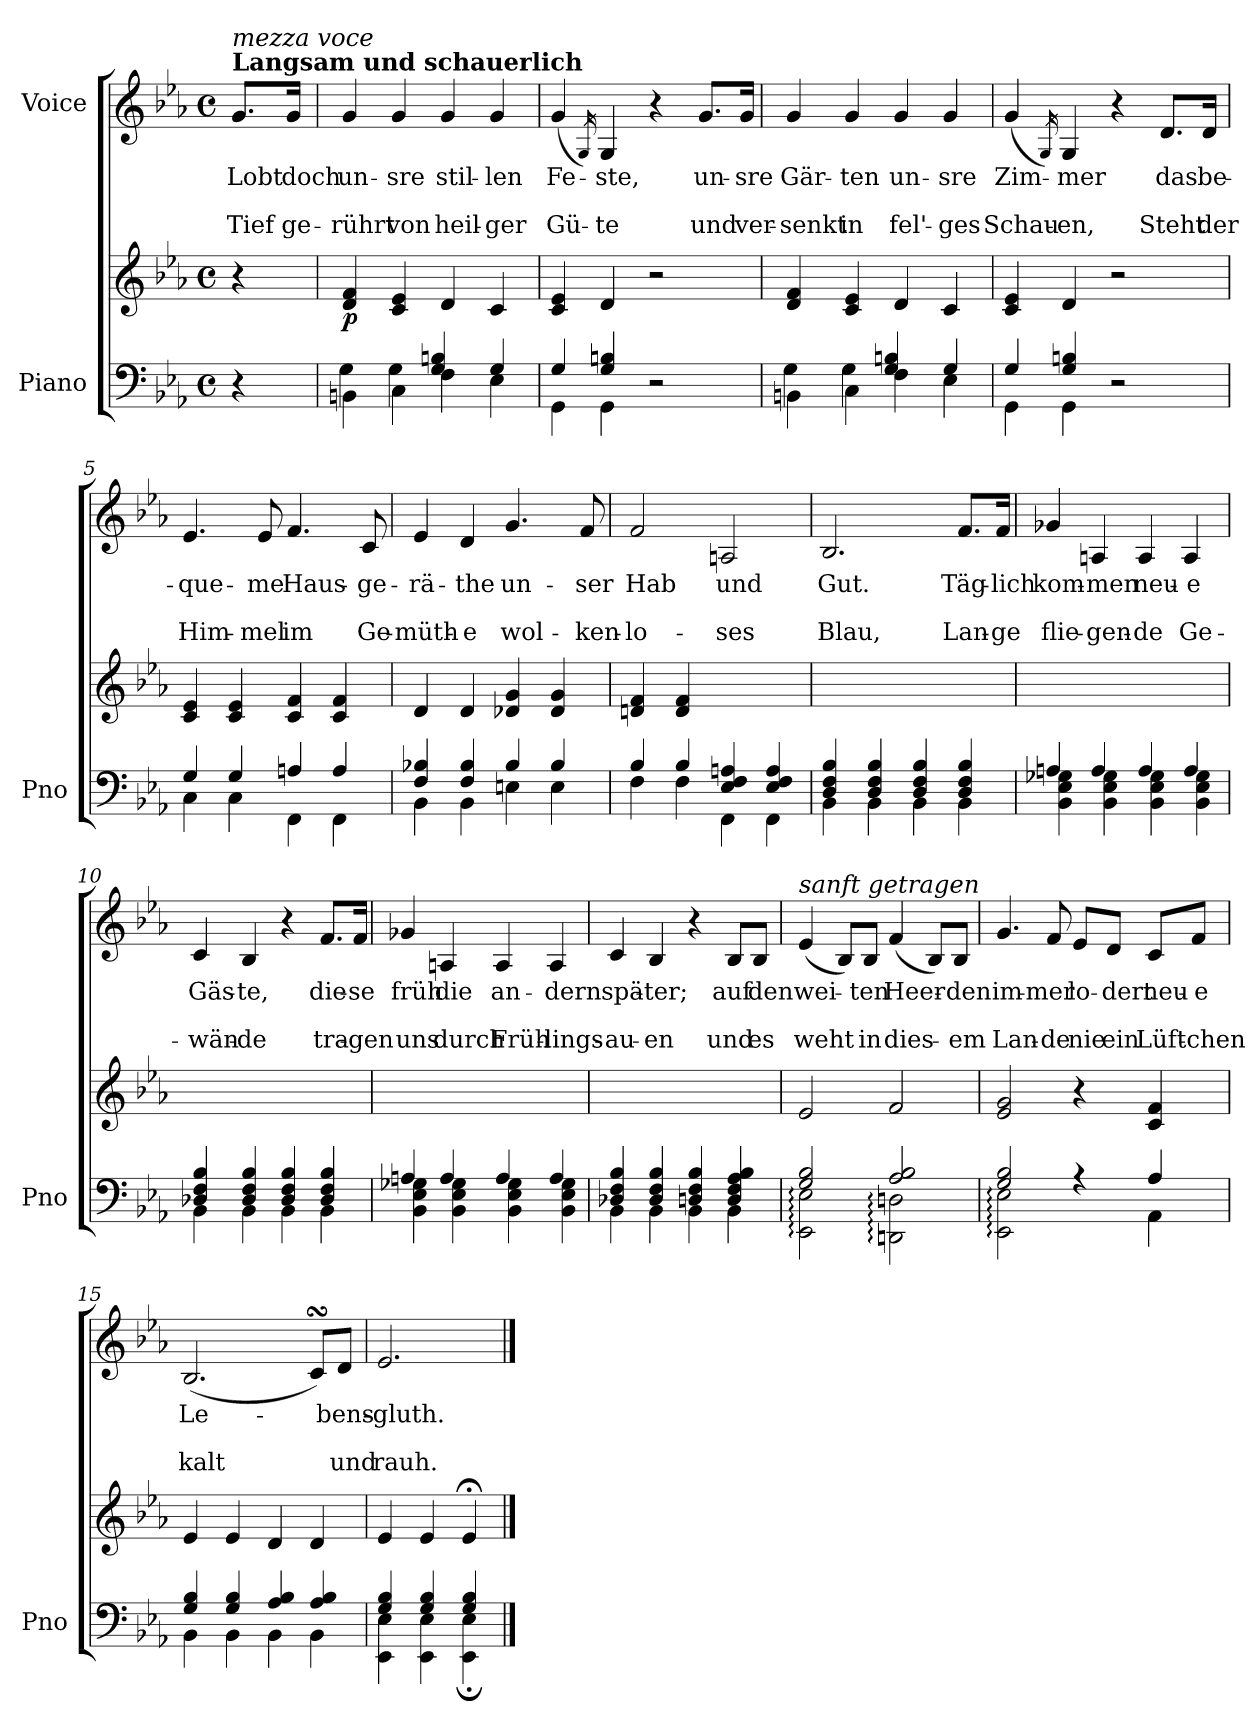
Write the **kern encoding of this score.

**kern	**kern	**dynam	**kern	**text	**text	**text
*part2	*part2	*part2	*part1	*part1	*part1	*part1
*staff3	*staff2	*staff2/3	*staff1	*staff1	*staff1	*staff1
*I"Piano	*	*	*I"Voice	*	*	*
*I'Pno	*	*	*	*	*	*
*clefF4	*clefG2	*	*clefG2	*	*	*
*k[b-e-a-]	*k[b-e-a-]	*	*k[b-e-a-]	*	*	*
*M4/4	*M4/4	*	*M4/4	*	*	*
*met(c)	*met(c)	*	*met(c)	*	*	*
=	=	=	=	=	=	=
!	!	!	!LO:TX:a:B:t=Langsam und schauerlich	!	!	!
!	!	!	!LO:TX:a:i:t=mezza voce	!	!	!
!	!	!	!	!LO:LY:b	!	!LO:LY:b
4r	4r	.	8.g/L	Lobt	.	Tief
!	!	!	!	!LO:LY:b	!	!LO:LY:b
.	.	.	16g/Jk	doch	.	ge-
=1	=1	=1	=1	=1	=1	=1
*^	*	*	*	*	*	*
!	!	!	!LO:DY:b	!	!LO:LY:b	!	!LO:LY:b
4BBn\	4G\	4d/ 4f/	p	4g/	un-	.	-rührt
!	!	!	!	!	!LO:LY:b	!	!LO:LY:b
4C\	4G\	4c/ 4e-/	.	4g/	-sre	.	von
!	!	!	!	!	!LO:LY:b	!	!LO:LY:b
4F\	4G/ 4Bn/	4d/	.	4g/	stil-	.	heil-
!	!	!	!	!	!LO:LY:b	!	!LO:LY:b
4E-\	4G/	4c/	.	4g/	-len	.	-ger
=2	=2	=2	=2	=2	=2	=2	=2
!	!	!	!	!	!LO:LY:b	!	!LO:LY:b
4G/	4GG\	4c/ 4e-/	.	(4g/	Fe-	.	Gü-
.	.	.	.	16qG/)	.	.	.
!	!	!	!	!	!LO:LY:b	!	!LO:LY:b
4G/ 4Bn/	4GG\	4d/	.	4G/	-ste,	.	-te
2r	2ryy	2r	.	4r	.	.	.
!	!	!	!	!	!LO:LY:b	!	!LO:LY:b
.	.	.	.	8.g/L	un-	.	und
!	!	!	!	!	!LO:LY:b	!	!LO:LY:b
.	.	.	.	16g/Jk	-sre	.	ver-
=3	=3	=3	=3	=3	=3	=3	=3
!	!	!	!	!	!LO:LY:b	!	!LO:LY:b
4BBn\	4G\	4d/ 4f/	.	4g/	Gär-	.	-senkt
!	!	!	!	!	!LO:LY:b	!	!LO:LY:b
4C\	4G\	4c/ 4e-/	.	4g/	-ten	.	in
!	!	!	!	!	!LO:LY:b	!	!LO:LY:b
4F\	4G/ 4Bn/	4d/	.	4g/	un-	.	fel'-
!	!	!	!	!	!LO:LY:b	!	!LO:LY:b
4E-\	4G/	4c/	.	4g/	-sre	.	-ges
=4	=4	=4	=4	=4	=4	=4	=4
!	!	!	!	!	!LO:LY:b	!	!LO:LY:b
4G/	4GG\	4c/ 4e-/	.	(4g/	Zim-	.	Schau-
.	.	.	.	16qG/)	.	.	.
!	!	!	!	!	!LO:LY:b	!	!LO:LY:b
4G/ 4Bn/	4GG\	4d/	.	4G/	-mer	.	-en,
2r	2ryy	2r	.	4r	.	.	.
!	!	!	!	!	!LO:LY:b	!	!LO:LY:b
.	.	.	.	8.d/L	das	.	Steht
!	!	!	!	!	!LO:LY:b	!	!LO:LY:b
.	.	.	.	16d/Jk	be-	.	der
=5	=5	=5	=5	=5	=5	=5	=5
!	!	!	!	!	!LO:LY:b	!	!LO:LY:b
4G/	4C\	4c/ 4e-/	.	4.e-/	-que-	.	Him-
4G/	4C\	4c/ 4e-/	.	.	.	.	.
!	!	!	!	!	!LO:LY:b	!	!LO:LY:b
.	.	.	.	8e-/	-me	.	-mel
!	!	!	!	!	!LO:LY:b	!	!LO:LY:b
4An/	4FF\	4c/ 4f/	.	4.f/	Haus-	.	im
4A/	4FF\	4c/ 4f/	.	.	.	.	.
!	!	!	!	!	!LO:LY:b	!	!LO:LY:b
.	.	.	.	8c/	-ge-	.	Ge-
=6	=6	=6	=6	=6	=6	=6	=6
!	!	!	!	!	!LO:LY:b	!	!LO:LY:b
4F/ 4B-X/	4BB-\	4d/	.	4e-/	-rä-	.	-müth-
!	!	!	!	!	!LO:LY:b	!	!LO:LY:b
4F/ 4B-/	4BB-\	4d/	.	4d/	-the	.	-e
!	!	!	!	!	!LO:LY:b	!	!LO:LY:b
4B-/	4En\	4d-X/ 4g/	.	4.g/	un-	.	wol-
4B-/	4E\	4d-/ 4g/	.	.	.	.	.
!	!	!	!	!	!LO:LY:b	!	!LO:LY:b
.	.	.	.	8f/	-ser	.	-ken-
!!LO:LB:g=z
=7	=7	=7	=7	=7	=7	=7	=7
!	!	!	!	!	!LO:LY:b	!	!LO:LY:b
4B-/	4F\	4dn/ 4f/	.	2f/	Hab	.	-lo-
4B-/	4F\	4d/ 4f/	.	.	.	.	.
!	!	!	!	!	!LO:LY:b	!	!LO:LY:b
4E-/ 4F/ 4An/	4FF\	2ryy	.	2An/	und	.	-ses
4E-/ 4F/ 4A/	4FF\	.	.	.	.	.	.
=8	=8	=8	=8	=8	=8	=8	=8
!	!	!	!	!	!LO:LY:b	!	!LO:LY:b
4D/ 4F/ 4B-/	4BB-\	1ryy	.	2.B-/	Gut.	.	Blau,
4D/ 4F/ 4B-/	4BB-\	.	.	.	.	.	.
4D/ 4F/ 4B-/	4BB-\	.	.	.	.	.	.
!	!	!	!	!	!LO:LY:b	!	!LO:LY:b
4D/ 4F/ 4B-/	4BB-\	.	.	8.f/L	Täg-	.	Lan-
!	!	!	!	!	!LO:LY:b	!	!LO:LY:b
.	.	.	.	16f/Jk	-lich	.	-ge
=9	=9	=9	=9	=9	=9	=9	=9
!	!	!	!	!	!LO:LY:b	!	!LO:LY:b
4An/	4BB-\ 4E-\ 4G-X\	1ryy	.	4g-X/	kom-	.	flie-
!	!	!	!	!	!LO:LY:b	!	!LO:LY:b
4A/	4BB-\ 4E-\ 4G-\	.	.	4An/	-men	.	-gen-
!	!	!	!	!	!LO:LY:b	!	!LO:LY:b
4A/	4BB-\ 4E-\ 4G-\	.	.	4A/	neu-	.	-de
!	!	!	!	!	!LO:LY:b	!	!LO:LY:b
4A/	4BB-\ 4E-\ 4G-\	.	.	4A/	-e	.	Ge-
=10	=10	=10	=10	=10	=10	=10	=10
!	!	!	!	!	!LO:LY:b	!	!LO:LY:b
4D-X/ 4F/ 4B-/	4BB-\	1ryy	.	4c/	Gäs-	.	-wän-
!	!	!	!	!	!LO:LY:b	!	!LO:LY:b
4D-/ 4F/ 4B-/	4BB-\	.	.	4B-/	-te,	.	-de
4D-/ 4F/ 4B-/	4BB-\	.	.	4r	.	.	.
!	!	!	!	!	!LO:LY:b	!	!LO:LY:b
4D-/ 4F/ 4B-/	4BB-\	.	.	8.f/L	die-	.	tra-
!	!	!	!	!	!LO:LY:b	!	!LO:LY:b
.	.	.	.	16f/Jk	-se	.	-gen
=11	=11	=11	=11	=11	=11	=11	=11
!	!	!	!	!	!LO:LY:b	!	!LO:LY:b
4An/	4BB-\ 4E-\ 4G-X\	1ryy	.	4g-X/	früh	.	uns
!	!	!	!	!	!LO:LY:b	!	!LO:LY:b
4A/	4BB-\ 4E-\ 4G-\	.	.	4An/	die	.	durch
!	!	!	!	!	!LO:LY:b	!	!LO:LY:b
4A/	4BB-\ 4E-\ 4G-\	.	.	4A/	an-	.	Früh-
!	!	!	!	!	!LO:LY:b	!	!LO:LY:b
4A/	4BB-\ 4E-\ 4G-\	.	.	4A/	-dern	.	-lings-
=12	=12	=12	=12	=12	=12	=12	=12
!	!	!	!	!	!LO:LY:b	!	!LO:LY:b
4D-X/ 4F/ 4B-/	4BB-\	1ryy	.	4c/	spä-	.	-au-
!	!	!	!	!	!LO:LY:b	!	!LO:LY:b
4D-/ 4F/ 4B-/	4BB-\	.	.	4B-/	-ter;	.	-en
4Dn/ 4F/ 4B-/	4BB-\	.	.	4r	.	.	.
!	!	!	!	!	!LO:LY:b	!	!LO:LY:b
4D/ 4F/ 4A-/ 4B-/	4BB-\	.	.	8B-/L	auf	.	und
!	!	!	!	!	!LO:LY:b	!	!LO:LY:b
.	.	.	.	8B-/J	den	.	es
=13	=13	=13	=13	=13	=13	=13	=13
!	!	!	!	!LO:TX:a:i:t=sanft getragen	!	!	!
!	!	!	!	!	!LO:LY:b	!	!LO:LY:b
2G/ 2B-/	2EE-\: 2E-\:	2e-/	.	(4e-/	wei-	.	weht
.	.	.	.	8B-/L)	.	.	.
!	!	!	!	!	!LO:LY:b	!	!LO:LY:b
.	.	.	.	8B-/J	-ten	.	in
!	!	!	!	!	!LO:LY:b	!	!LO:LY:b
2A-/ 2B-/	2DDn\: 2Dn\:	2f/	.	(4f/	Heer-	.	dies-
.	.	.	.	8B-/L)	.	.	.
!	!	!	!	!	!LO:LY:b	!	!LO:LY:b
.	.	.	.	8B-/J	-den	.	-em
!!LO:LB:g=z
=14	=14	=14	=14	=14	=14	=14	=14
!	!	!	!	!	!LO:LY:b	!	!LO:LY:b
2G/ 2B-/	2EE-\: 2E-\:	2e-/ 2g/	.	4.g/	im-	.	Lan-
!	!	!	!	!	!LO:LY:b	!	!LO:LY:b
.	.	.	.	8f/	-mer	.	-de
!	!	!	!	!	!LO:LY:b	!	!LO:LY:b
4ryy	4rA	4r	.	8e-/L	lo-	.	nie
!	!	!	!	!	!LO:LY:b	!	!LO:LY:b
.	.	.	.	8d/J	-dert	.	ein
!	!	!	!	!	!LO:LY:b	!	!LO:LY:b
4A-/	4AA-\	4c/ 4f/	.	8c/L	neu-	.	Lüft-
!	!	!	!	!	!LO:LY:b	!	!LO:LY:b
.	.	.	.	8f/J	-e	.	-chen
=15	=15	=15	=15	=15	=15	=15	=15
!	!	!	!	!	!LO:LY:b	!	!LO:LY:b
4G/ 4B-/	4BB-\	4e-/	.	(2.B-/	Le-	.	kalt
4G/ 4B-/	4BB-\	4e-/	.	.	.	.	.
4A-/ 4B-/	4BB-\	4d/	.	.	.	.	.
4A-/ 4B-/	4BB-\	4d/	.	8csSSS/L)	.	.	.
!	!	!	!	!	!LO:LY:b	!	!LO:LY:b
.	.	.	.	8d/J	-bens-	.	und
=16	=16	=16	=16	=16	=16	=16	=16
!	!	!	!	!	!LO:LY:b	!	!LO:LY:b
4G/ 4B-/	4EE-\ 4E-\	4e-/	.	2.e-/	-gluth.	.	rauh.
4G/ 4B-/	4EE-\ 4E-\	4e-/	.	.	.	.	.
4G/ 4B-/	4EE-\; 4E-\;	4e-;</	.	.	.	.	.
*v	*v	*	*	*	*	*	*
==	==	==	==	==	==	==
*-	*-	*-	*-	*-	*-	*-
